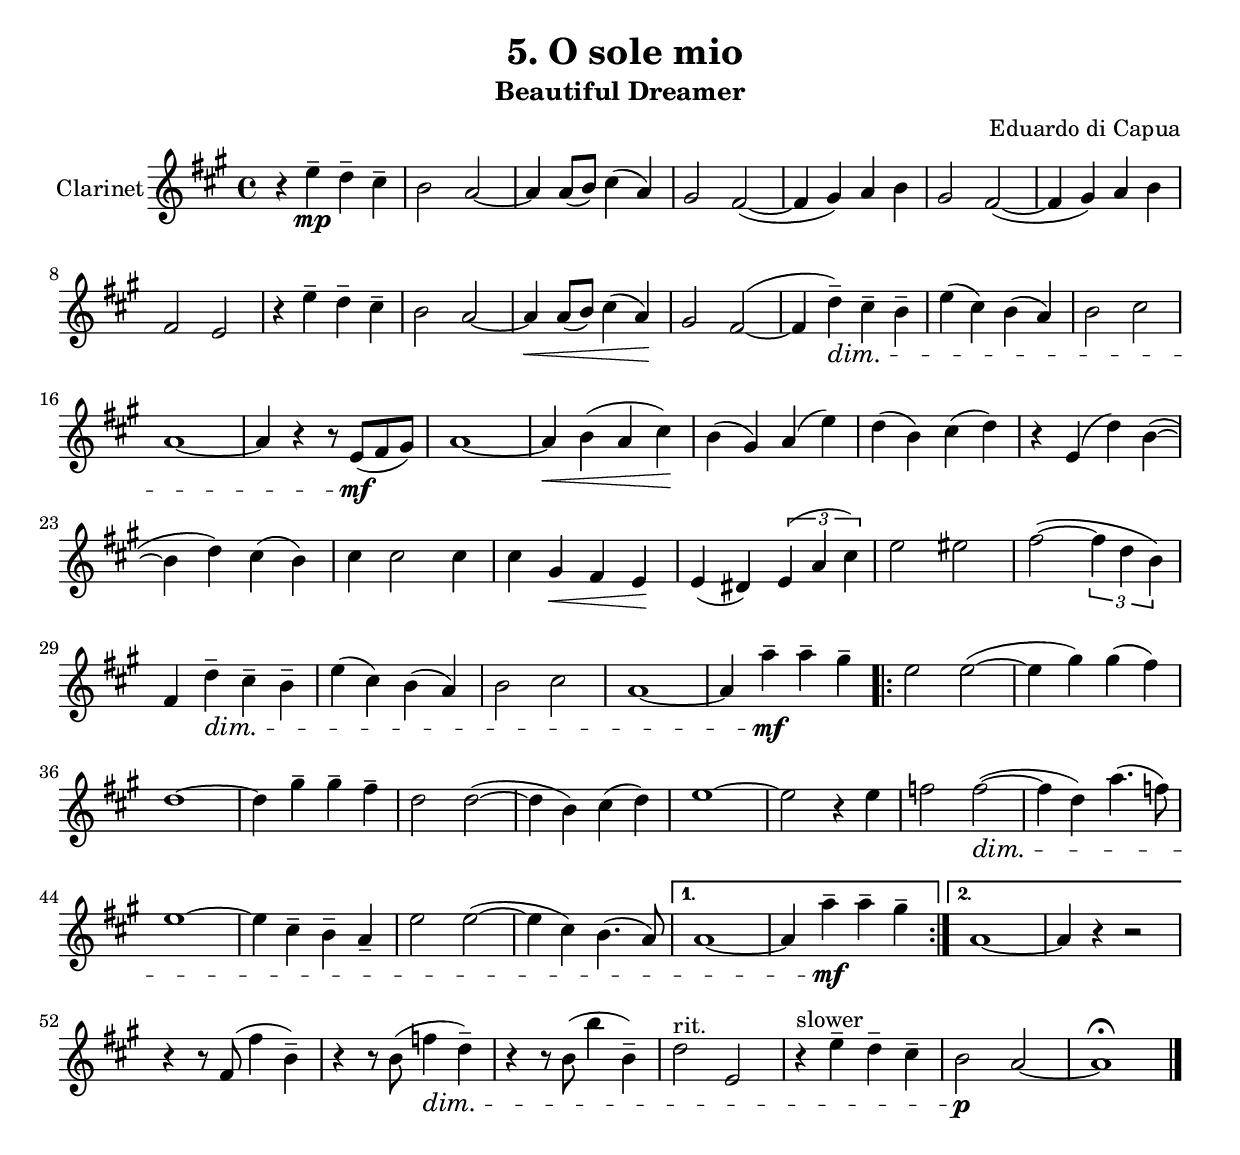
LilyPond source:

% Created on Sun May 15 16:43:59 CEST 2011
\version "2.12.0"

\header {
	title = " 5. O sole mio" 
 subtitle = "Beautiful Dreamer" 
 	composer = "Eduardo di Capua" 

}

mbreak = {\break}

\include "deutsch.ly"

staffViolin = \new Staff {
	\time 4/4
	\set Staff.instrumentName = "Clarinet"
	\set Staff.midiInstrument = "clarinet"
	\key g \major
	\clef treble
	\compressFullBarRests
	\relative c'' { 
		r4 d4-- \mp c-- h--
		a2 g2~
		g4 g8( a) h4( g)
		fis2 e~(
		e4 fis) g a
		fis2 e~(
		e4 fis) g a \mbreak
		e2 d
		r4 d'4-- c-- h--
		a2 g~
		g4\< g8( a) h4( g) \!
		fis2 e2~(
		e4 \dim c'--) h-- a--
		d( h) a( g)
		a2 h \mbreak
		g1~
		g4 r4 r8 d8( \mf e fis) 
		g1~
		g4\< a( g h) \!
		a( fis) g( d')
		c( a) h( c)
		r4 d,( c') a~( \mbreak
		a c) h( a)
		h h2 h4
		h fis\< e d\!
		d( cis) \times 2/3 {d( g h)}
		d2 dis
		e2~( \times 2/3 { e4 c a)} \mbreak
		e4 \dim c'-- h-- a--
		d( h) a( g) 
		a2 h2 
		g1~ 
		g4 g'-- \mf g-- fis--
		
		\repeat volta 2 {
			d2 d~(
			d4 fis) fis( e) \mbreak
			c1~
			c4 fis-- fis-- e--
			c2 c~(
			c4 a) h( c)
			d1~
			d2 r4 d4
			es2 \dim es~(
			es4 c) g'4.( es8) \mbreak
			d1~
			d4 h-- a-- g--
			d'2 d~(
			d4 h) a4.( g8)
		}
		\alternative {
			{
				g1~
				g4 g'-- \mf g-- fis--
			}
			{
				g,1~
				g4 r4 r2 \mbreak
			}
		}
				r4 r8 e8( e'4 a,--)
				r4 r8 a8( \dim es'4 c--)
				r4 r8 a8( a'4 a,--)
				c2 ^"rit." d,
				r4 ^"slower" d'4-- c-- h--
				a2 \p g~
				g1\fermata
			

		
	\bar "|."
	}

}


\score {
	<<
		\transpose g a {
		\staffViolin
		}
	>>
	
	

  \layout {
  }
}

\paper {
}


